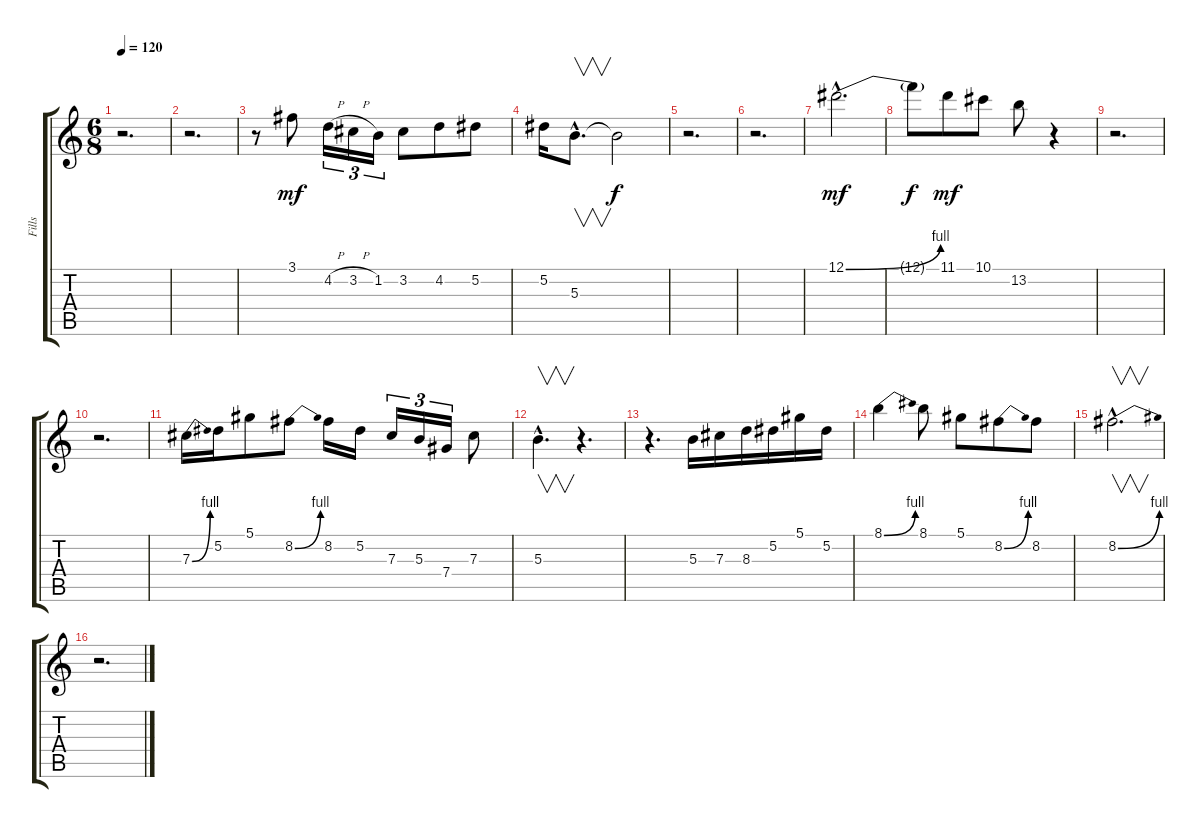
\track ("Fills" "Fills") {instrument overdrivenguitar}
\staff {score tabs}
\tuning (Eb4 Bb3 Gb3 Db3 Ab2 Eb2) {hide}
\ts (6 8)
\tempo 120
\clef g2
\ks c
r.2{d dy mf} |
r.2{d} |
r.8 3.1.8 4.2{h}.16{tu (3 2)} 3.2{h}.16{tu (3 2)} 1.2.16{tu (3 2)} 3.2.8 4.2.8 5.2.8 |
5.2.16 5.3{hac}.8{v d} 5.3{t}.2{dy f} |
r.2{d} |
r.2{d} |
12.1{be (bend 0 0 60 4) hac}.2{d dy mf} |
12.1{t}.8{dy f} 11.1.8{dy mf} 10.1.8 13.2.8 r.4 |
r.2{d} |
r.2{d} |
7.3{be (bend 0 0 60 4)}.16 5.2.16 5.1.8 8.2{be (bend 0 0 60 4)}.8 8.2.16 5.2.16 7.3.16{tu (3 2)} 5.3.16{tu (3 2)} 7.4.16{tu (3 2)} 7.3.8 |
5.3{hac}.4{v d} r.4{d} |
r.4{d} 5.3.16 7.3.16 8.3.16 5.2.16 5.1.16 5.2.16 |
8.1{be (bend 0 0 60 4)}.4 8.1.8 5.1.8 8.2{be (bend 0 0 60 4)}.8 8.2.8 |
8.2{be (bend 0 0 60 4) hac}.2{v d} |
r.2{d}
